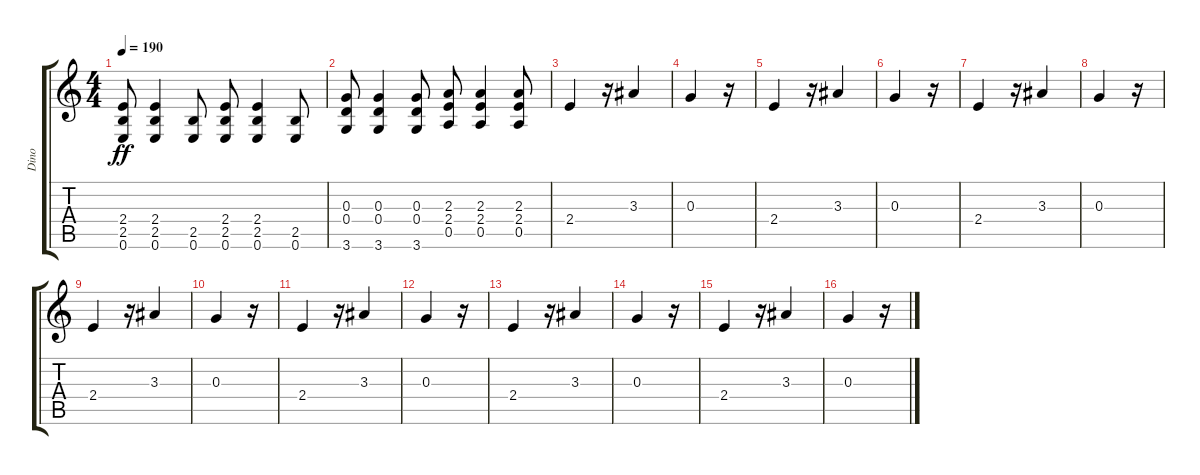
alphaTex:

\track ("Dino" "Dino") {instrument overdrivenguitar}
\staff {score tabs}
\tuning (E4 B3 G3 D3 A2 E2) {hide}
\ts (4 4)
\tempo 190
\clef g2
\ks c
(2.4 2.5 0.6).8{dy ff} (2.4 2.5 0.6).4 (2.5 0.6).8 (2.4 2.5 0.6).8 (2.4 2.5 0.6).4 (2.5 0.6).8 |
(0.3 0.4 3.6).8 (0.3 0.4 3.6).4 (0.3 0.4 3.6).8 (2.3 2.4 0.5).8 (2.3 2.4 0.5).4 (2.3 2.4 0.5).8 |
2.4.4 r.16 3.3.4 |
0.3.4 r.16 |
2.4.4 r.16 3.3.4 |
0.3.4 r.16 |
2.4.4 r.16 3.3.4 |
0.3.4 r.16 |
2.4.4 r.16 3.3.4 |
0.3.4 r.16 |
2.4.4 r.16 3.3.4 |
0.3.4 r.16 |
2.4.4 r.16 3.3.4 |
0.3.4 r.16 |
2.4.4 r.16 3.3.4 |
0.3.4 r.16
